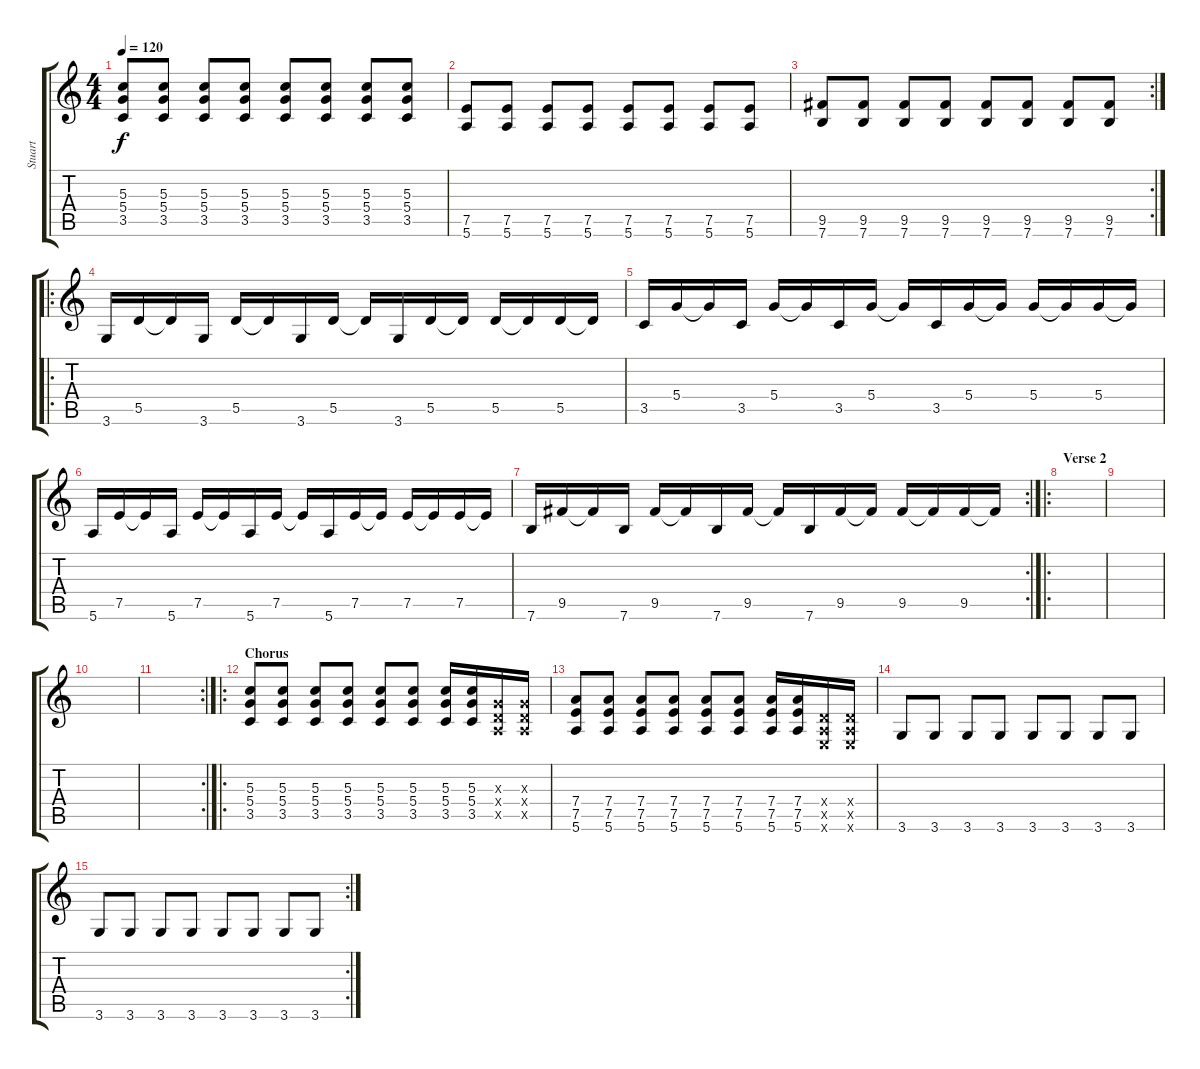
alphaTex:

\track ("Stuart" "Stuart") {instrument distortionguitar}
\staff {score tabs}
\tuning (E4 B3 G3 D3 A2 E2) {hide}
\ts (4 4)
\tempo 120
\clef g2
\ks c
(5.3 5.4 3.5).8{dy f} (5.3 5.4 3.5).8 (5.3 5.4 3.5).8 (5.3 5.4 3.5).8 (5.3 5.4 3.5).8 (5.3 5.4 3.5).8 (5.3 5.4 3.5).8 (5.3 5.4 3.5).8 |
(7.5 5.6).8 (7.5 5.6).8 (7.5 5.6).8 (7.5 5.6).8 (7.5 5.6).8 (7.5 5.6).8 (7.5 5.6).8 (7.5 5.6).8 |
\rc 2
(9.5 7.6).8 (9.5 7.6).8 (9.5 7.6).8 (9.5 7.6).8 (9.5 7.6).8 (9.5 7.6).8 (9.5 7.6).8 (9.5 7.6).8 |
\ro
3.6.16 5.5.16 5.5{t}.16 3.6.16 5.5.16 5.5{t}.16 3.6.16 5.5.16 5.5{t}.16 3.6.16 5.5.16 5.5{t}.16 5.5.16 5.5{t}.16 5.5.16 5.5{t}.16 |
3.5.16 5.4.16 5.4{t}.16 3.5.16 5.4.16 5.4{t}.16 3.5.16 5.4.16 5.4{t}.16 3.5.16 5.4.16 5.4{t}.16 5.4.16 5.4{t}.16 5.4.16 5.4{t}.16 |
5.6.16 7.5.16 7.5{t}.16 5.6.16 7.5.16 7.5{t}.16 5.6.16 7.5.16 7.5{t}.16 5.6.16 7.5.16 7.5{t}.16 7.5.16 7.5{t}.16 7.5.16 7.5{t}.16 |
\rc 2
7.6.16 9.5.16 9.5{t}.16 7.6.16 9.5.16 9.5{t}.16 7.6.16 9.5.16 9.5{t}.16 7.6.16 9.5.16 9.5{t}.16 9.5.16 9.5{t}.16 9.5.16 9.5{t}.16 |
\ro
\section ("" "Verse 2")
|
|
|
\rc 2
|
\ro
\section ("" "Chorus")
(5.3 5.4 3.5).8 (5.3 5.4 3.5).8 (5.3 5.4 3.5).8 (5.3 5.4 3.5).8 (5.3 5.4 3.5).8 (5.3 5.4 3.5).8 (5.3 5.4 3.5).16 (5.3 5.4 3.5).16 (0.3{x} 0.4{x} 0.5{x}).16 (0.3{x} 0.4{x} 0.5{x}).16 |
(7.4 7.5 5.6).8 (7.4 7.5 5.6).8 (7.4 7.5 5.6).8 (7.4 7.5 5.6).8 (7.4 7.5 5.6).8 (7.4 7.5 5.6).8 (7.4 7.5 5.6).16 (7.4 7.5 5.6).16 (0.4{x} 0.5{x} 0.6{x}).16 (0.4{x} 0.5{x} 0.6{x}).16 |
3.6.8 3.6.8 3.6.8 3.6.8 3.6.8 3.6.8 3.6.8 3.6.8 |
\rc 2
3.6.8 3.6.8 3.6.8 3.6.8 3.6.8 3.6.8 3.6.8 3.6.8
